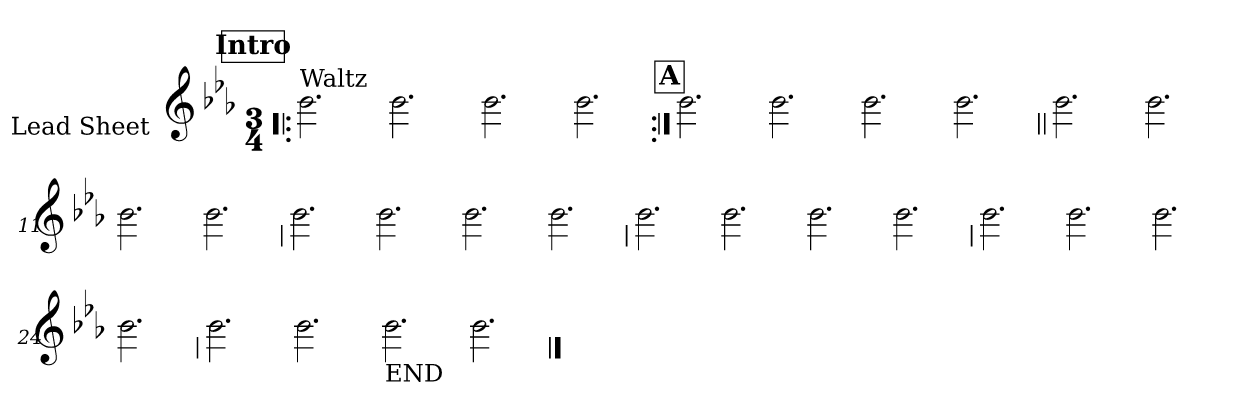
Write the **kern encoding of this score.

**kern
*part1
*staff1
*I"Lead Sheet
*stria0
*clefG2
*k[b-e-a-]
*c:
*M3/4
!!LO:REH:place=s1:a:t=Intro
=1!|:
!LO:TX:a:t=Waltz
2.b-
=2-
2.b-
=3-
2.b-
=4-
2.b-
!!LO:LB:g=z
!!LO:REH:place=s1:a:t=A
=5:|!
2.b-
=6-
2.b-
=7-
2.b-
=8-
2.b-
!!LO:LB:g=z
=9||
2.b-
=10-
2.b-
=11-
2.b-
=12-
2.b-
!!LO:LB:g=z
=13
2.b-
=14-
2.b-
=15-
2.b-
=16-
2.b-
!!LO:LB:g=z
=17
2.b-
=18-
2.b-
=19-
2.b-
=20-
2.b-
!!LO:LB:g=z
=21
2.b-
=22-
2.b-
=23-
2.b-
=24-
2.b-
!!LO:LB:g=z
=25
2.b-
=26-
2.b-
=27-
!LO:TX:b:t=END
2.b-
=28-
2.b-
==
*-
